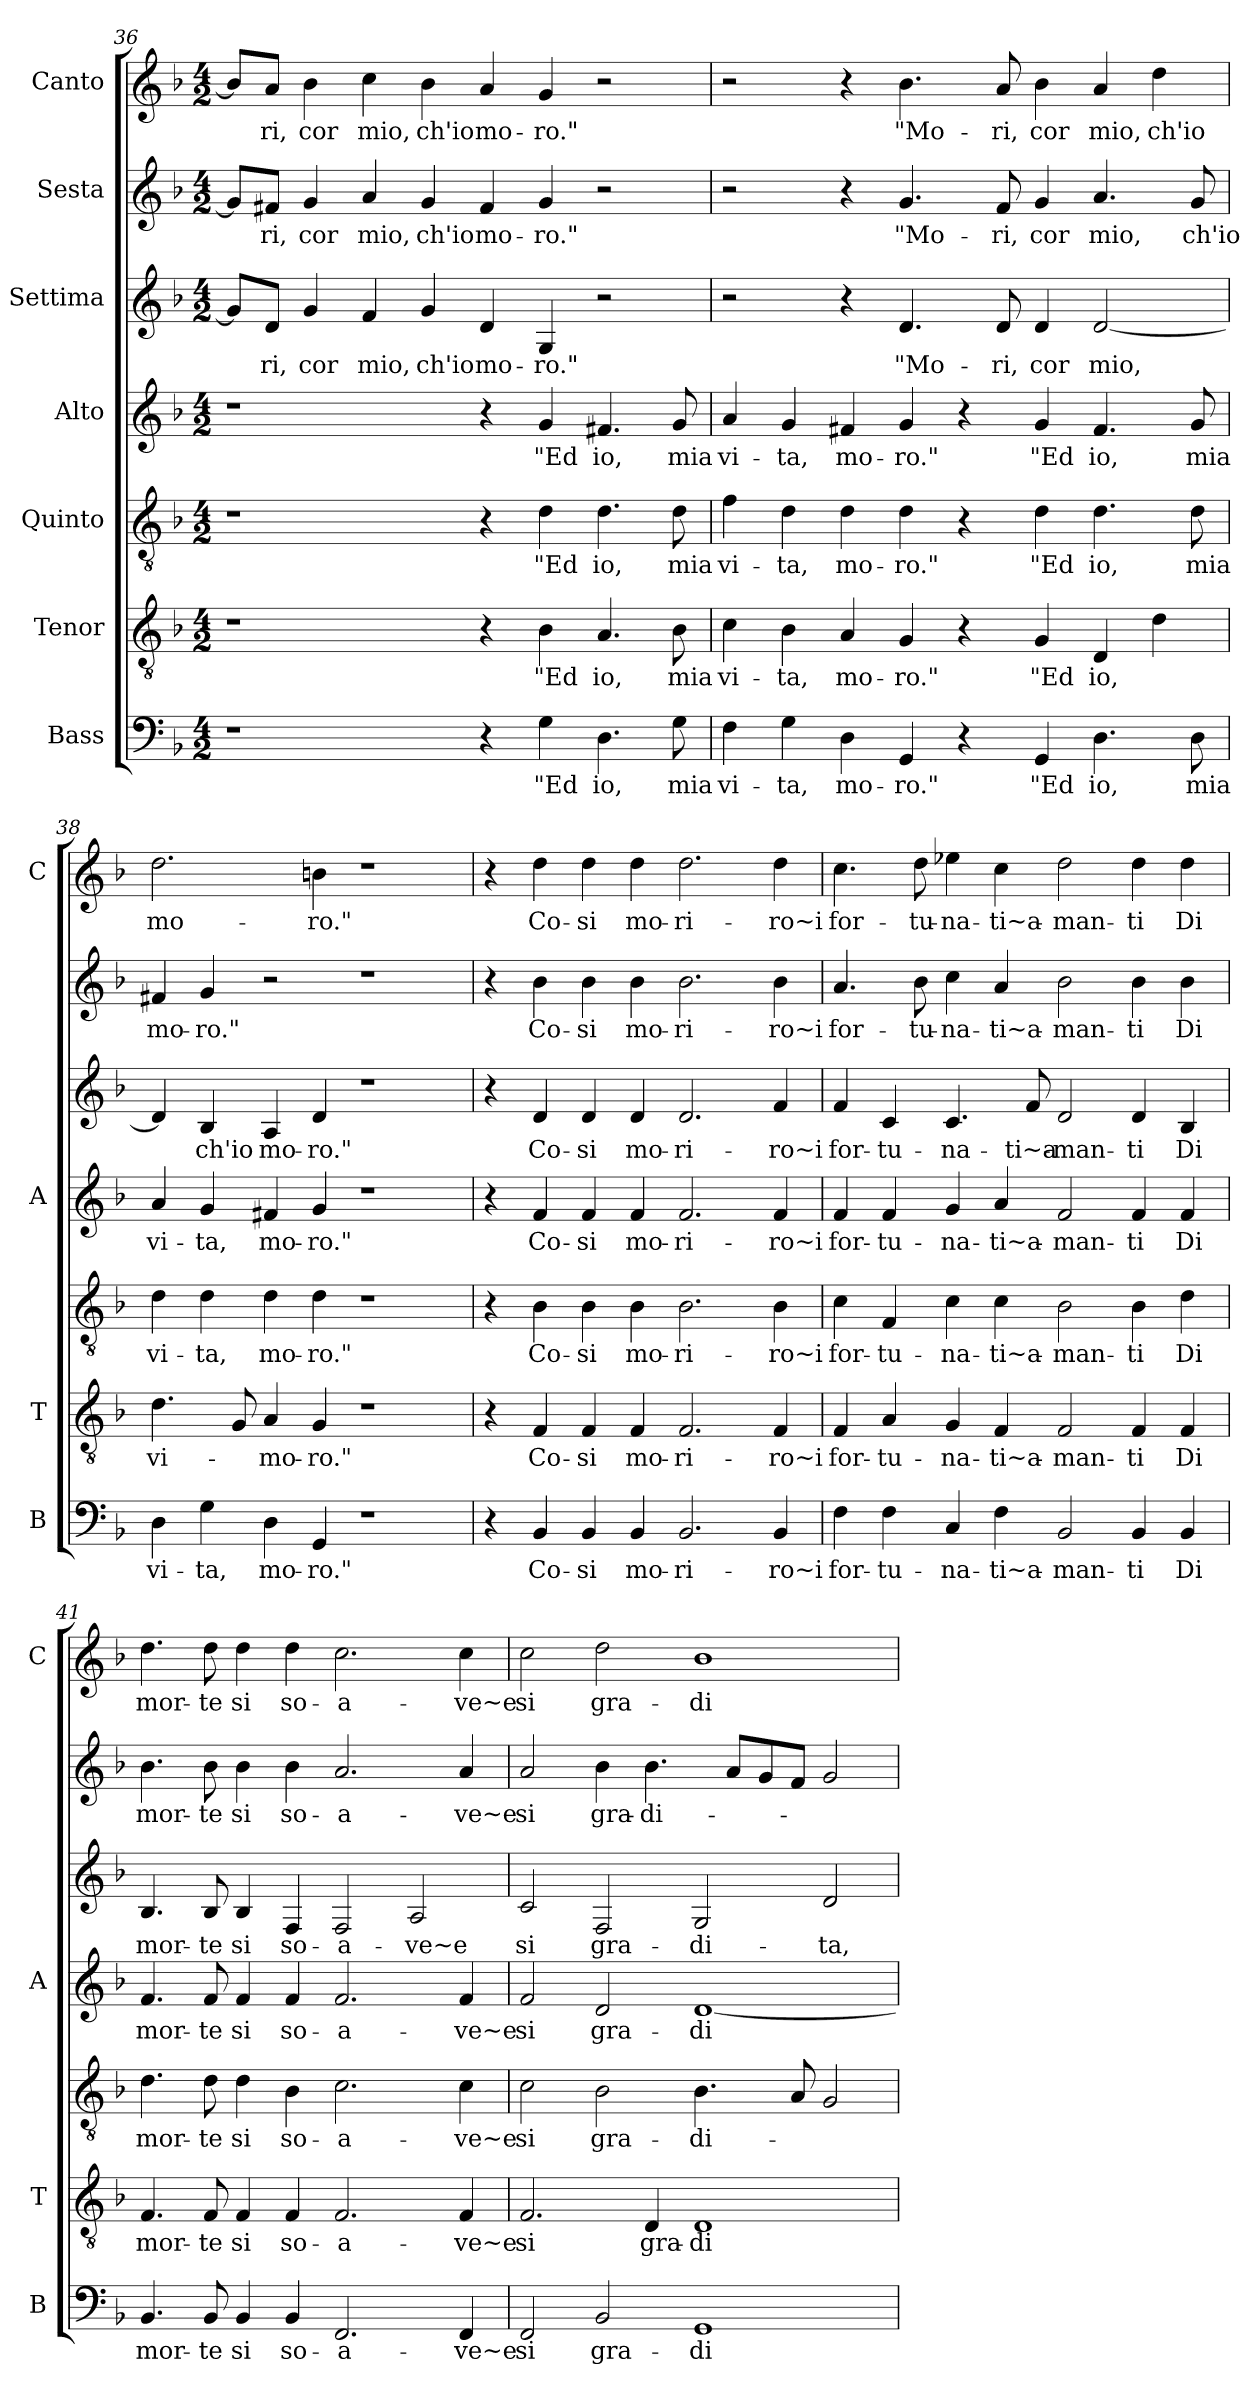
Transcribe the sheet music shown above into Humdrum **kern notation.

**kern	**text	**kern	**text	**kern	**text	**kern	**text	**kern	**text	**kern	**text	**kern	**text
*part7	*part7	*part6	*part6	*part5	*part5	*part4	*part4	*part3	*part3	*part2	*part2	*part1	*part1
*staff7	*staff7	*staff6	*staff6	*staff5	*staff5	*staff4	*staff4	*staff3	*staff3	*staff2	*staff2	*staff1	*staff1
*I"Bass	*	*I"Tenor	*	*I"Quinto	*	*I"Alto	*	*I"Settima	*	*I"Sesta	*	*I"Canto	*
*I'B	*	*I'T	*	*	*	*I'A	*	*	*	*	*	*I'C	*
*clefF4	*	*clefGv2	*	*clefGv2	*	*clefG2	*	*clefG2	*	*clefG2	*	*clefG2	*
*k[b-]	*	*k[b-]	*	*k[b-]	*	*k[b-]	*	*k[b-]	*	*k[b-]	*	*k[b-]	*
*F:	*	*F:	*	*F:	*	*F:	*	*F:	*	*F:	*	*F:	*
*M4/2	*	*M4/2	*	*M4/2	*	*M4/2	*	*M4/2	*	*M4/2	*	*M4/2	*
=36	=36	=36	=36	=36	=36	=36	=36	=36	=36	=36	=36	=36	=36
1r	.	1r	.	1r	.	1r	.	8g/L]	.	8g/L]	.	8b-/L]	.
.	.	.	.	.	.	.	.	8d/J	-ri,	8f#X/J	-ri,	8a/J	-ri,
.	.	.	.	.	.	.	.	4g/	cor	4g/	cor	4b-\	cor
.	.	.	.	.	.	.	.	4f/	mio,	4a/	mio,	4cc\	mio,
.	.	.	.	.	.	.	.	4g/	ch'io	4g/	ch'io	4b-\	ch'io
4r	.	4r	.	4r	.	4r	.	4d/	mo-	4f#/	mo-	4a/	mo-
4G\	"Ed	4B-\	"Ed	4d\	"Ed	4g/	"Ed	4G/	-ro."	4g/	-ro."	4g/	-ro."
4.D\	io,	4.A/	io,	4.d\	io,	4.f#X/	io,	2r	.	2r	.	2r	.
8G\	mia	8B-\	mia	8d\	mia	8g/	mia	.	.	.	.	.	.
!!LO:PB:g=z
=37	=37	=37	=37	=37	=37	=37	=37	=37	=37	=37	=37	=37	=37
4F\	vi-	4c\	vi-	4f\	vi-	4a/	vi-	2r	.	2r	.	2r	.
4G\	-ta,	4B-\	-ta,	4d\	-ta,	4g/	-ta,	.	.	.	.	.	.
4D\	mo-	4A/	mo-	4d\	mo-	4f#X/	mo-	4r	.	4r	.	4r	.
4GG/	-ro."	4G/	-ro."	4d\	-ro."	4g/	-ro."	4.d/	"Mo-	4.g/	"Mo-	4.b-\	"Mo-
4r	.	4r	.	4r	.	4r	.	.	.	.	.	.	.
.	.	.	.	.	.	.	.	8d/	-ri,	8f/	-ri,	8a/	-ri,
4GG/	"Ed	4G/	"Ed	4d\	"Ed	4g/	"Ed	4d/	cor	4g/	cor	4b-\	cor
4.D\	io,	4D/	io,	4.d\	io,	4.f#/	io,	[2d/	mio,	4.a/	mio,	4a/	mio,
.	.	4d\	.	.	.	.	.	.	.	.	.	4dd\	ch'io
8D\	mia	.	.	8d\	mia	8g/	mia	.	.	8g/	ch'io	.	.
=38	=38	=38	=38	=38	=38	=38	=38	=38	=38	=38	=38	=38	=38
4D\	vi-	4.d\	vi-	4d\	vi-	4a/	vi-	4d/]	.	4f#X/	mo-	2.dd\	mo-
4G\	-ta,	.	.	4d\	-ta,	4g/	-ta,	4B-/	ch'io	4g/	-ro."	.	.
.	.	8G/	.	.	.	.	.	.	.	.	.	.	.
4D\	mo-	4A/	-mo-	4d\	mo-	4f#X/	mo-	4A/	mo-	2r	.	.	.
4GG/	-ro."	4G/	-ro."	4d\	-ro."	4g/	-ro."	4d/	-ro."	.	.	4bn\	-ro."
1r	.	1r	.	1r	.	1r	.	1r	.	1r	.	1r	.
=39	=39	=39	=39	=39	=39	=39	=39	=39	=39	=39	=39	=39	=39
4r	.	4r	.	4r	.	4r	.	4r	.	4r	.	4r	.
4BB-/	Co-	4F/	Co-	4B-\	Co-	4f/	Co-	4d/	Co-	4b-\	Co-	4dd\	Co-
4BB-/	-si	4F/	-si	4B-\	-si	4f/	-si	4d/	-si	4b-\	-si	4dd\	-si
4BB-/	mo-	4F/	mo-	4B-\	mo-	4f/	mo-	4d/	mo-	4b-\	mo-	4dd\	mo-
2.BB-/	-ri-	2.F/	-ri-	2.B-\	-ri-	2.f/	-ri-	2.d/	-ri-	2.b-\	-ri-	2.dd\	-ri-
4BB-/	-ro~i	4F/	-ro~i	4B-\	-ro~i	4f/	-ro~i	4f/	-ro~i	4b-\	-ro~i	4dd\	-ro~i
!!LO:LB:g=z
=40	=40	=40	=40	=40	=40	=40	=40	=40	=40	=40	=40	=40	=40
4F\	for-	4F/	for-	4c\	for-	4f/	for-	4f/	for-	4.a/	for-	4.cc\	for-
4F\	-tu-	4A/	-tu-	4F/	-tu-	4f/	-tu-	4c/	-tu-	.	.	.	.
.	.	.	.	.	.	.	.	.	.	8b-\	-tu-	8dd\	-tu-
4C/	-na-	4G/	-na-	4c\	-na-	4g/	-na-	4.c/	-na-	4cc\	-na-	4ee-X\	-na-
4F\	-ti~a-	4F/	-ti~a-	4c\	-ti~a-	4a/	-ti~a-	.	.	4a/	-ti~a-	4cc\	-ti~a-
.	.	.	.	.	.	.	.	8f/	-ti~a-	.	.	.	.
2BB-/	-man-	2F/	-man-	2B-\	-man-	2f/	-man-	2d/	-man-	2b-\	-man-	2dd\	-man-
4BB-/	-ti	4F/	-ti	4B-\	-ti	4f/	-ti	4d/	-ti	4b-\	-ti	4dd\	-ti
4BB-/	Di	4F/	Di	4d\	Di	4f/	Di	4B-/	Di	4b-\	Di	4dd\	Di
=41	=41	=41	=41	=41	=41	=41	=41	=41	=41	=41	=41	=41	=41
4.BB-/	mor-	4.F/	mor-	4.d\	mor-	4.f/	mor-	4.B-/	mor-	4.b-\	mor-	4.dd\	mor-
8BB-/	-te	8F/	-te	8d\	-te	8f/	-te	8B-/	-te	8b-\	-te	8dd\	-te
4BB-/	si	4F/	si	4d\	si	4f/	si	4B-/	si	4b-\	si	4dd\	si
4BB-/	so-	4F/	so-	4B-\	so-	4f/	so-	4F/	so-	4b-\	so-	4dd\	so-
2.FF/	-a-	2.F/	-a-	2.c\	-a-	2.f/	-a-	2F/	-a-	2.a/	-a-	2.cc\	-a-
.	.	.	.	.	.	.	.	2A/	-ve~e	.	.	.	.
4FF/	-ve~e	4F/	-ve~e	4c\	-ve~e	4f/	-ve~e	.	.	4a/	-ve~e	4cc\	-ve~e
=42	=42	=42	=42	=42	=42	=42	=42	=42	=42	=42	=42	=42	=42
2FF/	si	2.F/	si	2c\	si	2f/	si	2c/	si	2a/	si	2cc\	si
2BB-/	gra-	.	.	2B-\	gra-	2d/	gra-	2F/	gra-	4b-\	gra-	2dd\	gra-
.	.	4D/	gra-	.	.	.	.	.	.	4.b-\	-di-	.	.
1GG	-di-	1D	-di-	4.B-\	-di-	[1d	-di-	2G/	-di-	.	.	1b-	-di-
.	.	.	.	.	.	.	.	.	.	8a/L	.	.	.
.	.	.	.	.	.	.	.	.	.	8g/	.	.	.
.	.	.	.	8A/	.	.	.	.	.	8f/J	.	.	.
.	.	.	.	2G/	.	.	.	2d/	-ta,	2g/	.	.	.
=	=	=	=	=	=	=	=	=	=	=	=	=	=
*-	*-	*-	*-	*-	*-	*-	*-	*-	*-	*-	*-	*-	*-
